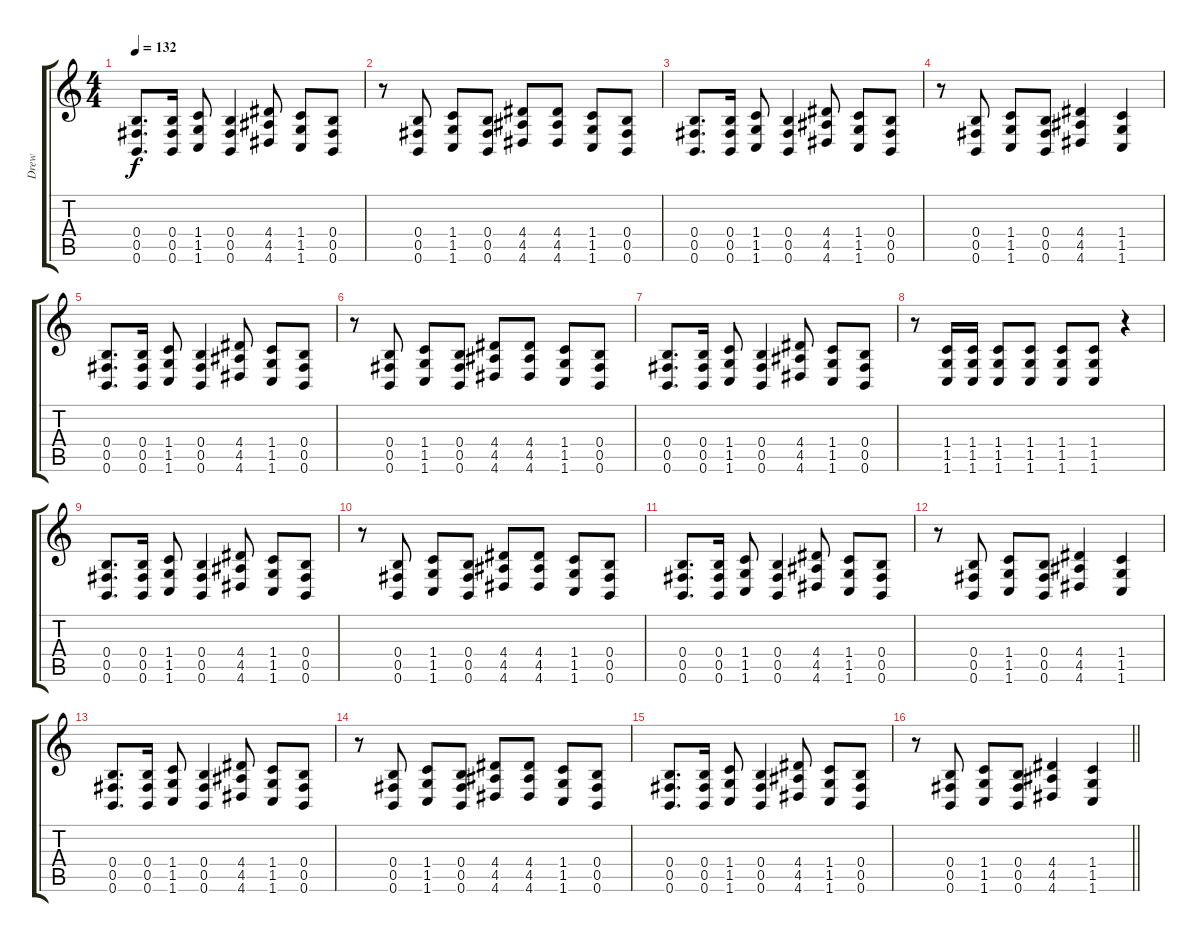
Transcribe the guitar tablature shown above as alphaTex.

\track ("Drew" "Drew") {instrument distortionguitar}
\staff {score tabs}
\tuning (E4 B3 G3 B2 Gb2 B1) {hide}
\ts (4 4)
\tempo 132
\clef g2
\ks c
(0.4 0.5 0.6).8{d dy f} (0.4 0.5 0.6).16 (1.4 1.5 1.6).8 (0.4 0.5 0.6).4 (4.4 4.5 4.6).8 (1.4 1.5 1.6).8 (0.4 0.5 0.6).8 |
r.8 (0.4 0.5 0.6).8 (1.4 1.5 1.6).8 (0.4 0.5 0.6).8 (4.4 4.5 4.6).8 (4.4 4.5 4.6).8 (1.4 1.5 1.6).8 (0.4 0.5 0.6).8 |
(0.4 0.5 0.6).8{d} (0.4 0.5 0.6).16 (1.4 1.5 1.6).8 (0.4 0.5 0.6).4 (4.4 4.5 4.6).8 (1.4 1.5 1.6).8 (0.4 0.5 0.6).8 |
r.8 (0.4 0.5 0.6).8 (1.4 1.5 1.6).8 (0.4 0.5 0.6).8 (4.4 4.5 4.6).4 (1.4 1.5 1.6).4 |
(0.4 0.5 0.6).8{d} (0.4 0.5 0.6).16 (1.4 1.5 1.6).8 (0.4 0.5 0.6).4 (4.4 4.5 4.6).8 (1.4 1.5 1.6).8 (0.4 0.5 0.6).8 |
r.8 (0.4 0.5 0.6).8 (1.4 1.5 1.6).8 (0.4 0.5 0.6).8 (4.4 4.5 4.6).8 (4.4 4.5 4.6).8 (1.4 1.5 1.6).8 (0.4 0.5 0.6).8 |
(0.4 0.5 0.6).8{d} (0.4 0.5 0.6).16 (1.4 1.5 1.6).8 (0.4 0.5 0.6).4 (4.4 4.5 4.6).8 (1.4 1.5 1.6).8 (0.4 0.5 0.6).8 |
r.8 (1.4 1.5 1.6).16 (1.4 1.5 1.6).16 (1.4 1.5 1.6).8 (1.4 1.5 1.6).8 (1.4 1.5 1.6).8 (1.4 1.5 1.6).8 r.4 |
(0.4 0.5 0.6).8{d} (0.4 0.5 0.6).16 (1.4 1.5 1.6).8 (0.4 0.5 0.6).4 (4.4 4.5 4.6).8 (1.4 1.5 1.6).8 (0.4 0.5 0.6).8 |
r.8 (0.4 0.5 0.6).8 (1.4 1.5 1.6).8 (0.4 0.5 0.6).8 (4.4 4.5 4.6).8 (4.4 4.5 4.6).8 (1.4 1.5 1.6).8 (0.4 0.5 0.6).8 |
(0.4 0.5 0.6).8{d} (0.4 0.5 0.6).16 (1.4 1.5 1.6).8 (0.4 0.5 0.6).4 (4.4 4.5 4.6).8 (1.4 1.5 1.6).8 (0.4 0.5 0.6).8 |
r.8 (0.4 0.5 0.6).8 (1.4 1.5 1.6).8 (0.4 0.5 0.6).8 (4.4 4.5 4.6).4 (1.4 1.5 1.6).4 |
(0.4 0.5 0.6).8{d} (0.4 0.5 0.6).16 (1.4 1.5 1.6).8 (0.4 0.5 0.6).4 (4.4 4.5 4.6).8 (1.4 1.5 1.6).8 (0.4 0.5 0.6).8 |
r.8 (0.4 0.5 0.6).8 (1.4 1.5 1.6).8 (0.4 0.5 0.6).8 (4.4 4.5 4.6).8 (4.4 4.5 4.6).8 (1.4 1.5 1.6).8 (0.4 0.5 0.6).8 |
(0.4 0.5 0.6).8{d} (0.4 0.5 0.6).16 (1.4 1.5 1.6).8 (0.4 0.5 0.6).4 (4.4 4.5 4.6).8 (1.4 1.5 1.6).8 (0.4 0.5 0.6).8 |
\barLineRight lightlight
r.8 (0.4 0.5 0.6).8 (1.4 1.5 1.6).8 (0.4 0.5 0.6).8 (4.4 4.5 4.6).4 (1.4 1.5 1.6).4
